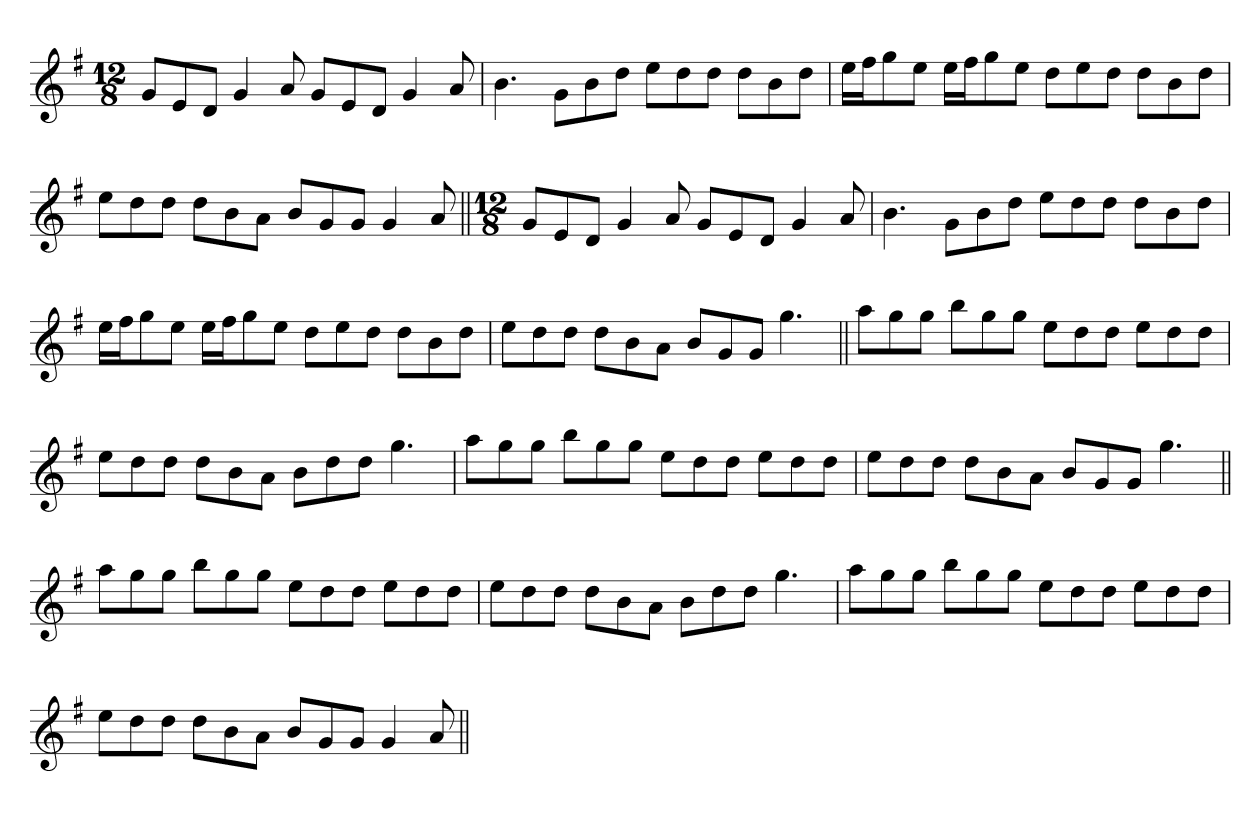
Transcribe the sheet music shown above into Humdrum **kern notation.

**kern
*part1
*staff1
*clefG2
*k[f#]
*G:
*M12/8
=1
8gL
8e
8dJ
4g
8a
8gL
8e
8dJ
4g
8a
=
4.b
8gL
8b
8ddJ
8eeL
8dd
8ddJ
8ddL
8b
8ddJ
=
16eeLL
16ff#J
8gg
8eeJ
16eeLL
16ff#J
8gg
8eeJ
8ddL
8ee
8ddJ
8ddL
8b
8ddJ
=
8eeL
8dd
8ddJ
8ddL
8b
8aJ
8bL
8g
8gJ
4g
8a
=||
*M12/8
8gL
8e
8dJ
4g
8a
8gL
8e
8dJ
4g
8a
=
4.b
8gL
8b
8ddJ
8eeL
8dd
8ddJ
8ddL
8b
8ddJ
=
16eeLL
16ff#J
8gg
8eeJ
16eeLL
16ff#J
8gg
8eeJ
8ddL
8ee
8ddJ
8ddL
8b
8ddJ
=
8eeL
8dd
8ddJ
8ddL
8b
8aJ
8bL
8g
8gJ
4.gg
=||
8aaL
8gg
8ggJ
8bbL
8gg
8ggJ
8eeL
8dd
8ddJ
8eeL
8dd
8ddJ
=
8eeL
8dd
8ddJ
8ddL
8b
8aJ
8bL
8dd
8ddJ
4.gg
=
8aaL
8gg
8ggJ
8bbL
8gg
8ggJ
8eeL
8dd
8ddJ
8eeL
8dd
8ddJ
=
8eeL
8dd
8ddJ
8ddL
8b
8aJ
8bL
8g
8gJ
4.gg
=||
8aaL
8gg
8ggJ
8bbL
8gg
8ggJ
8eeL
8dd
8ddJ
8eeL
8dd
8ddJ
=
8eeL
8dd
8ddJ
8ddL
8b
8aJ
8bL
8dd
8ddJ
4.gg
=
8aaL
8gg
8ggJ
8bbL
8gg
8ggJ
8eeL
8dd
8ddJ
8eeL
8dd
8ddJ
=
8eeL
8dd
8ddJ
8ddL
8b
8aJ
8bL
8g
8gJ
4g
8a
=||
*-
